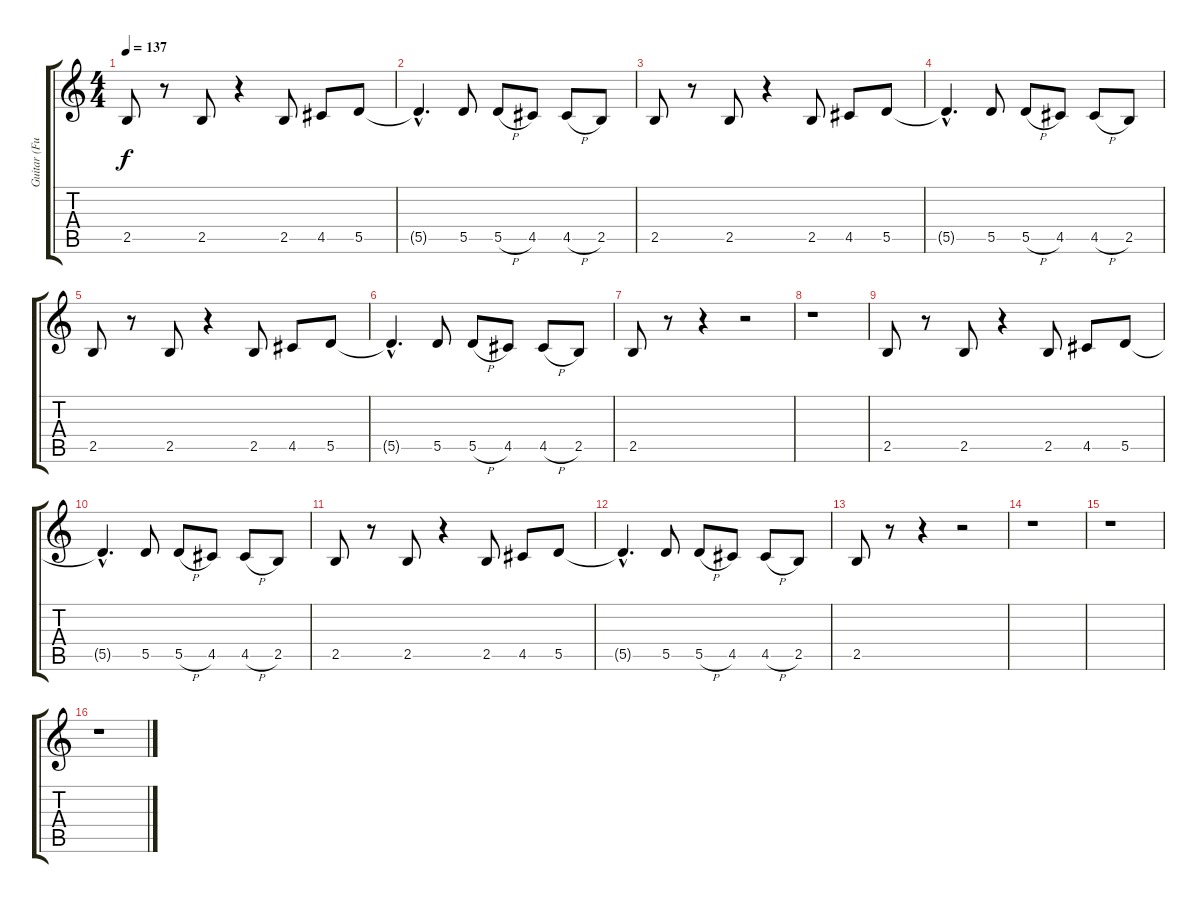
\track ("Guitar (Fuzz)" "Guitar (Fu") {instrument overdrivenguitar}
\staff {score tabs}
\tuning (E4 B3 G3 D3 A2 E2) {hide}
\ts (4 4)
\tempo 137
\clef g2
\ks c
2.5.8{dy f} r.8 2.5.8 r.4 2.5.8 4.5.8 5.5.8 |
5.5{hac t}.4{d} 5.5.8 5.5{h}.8 4.5.8 4.5{h}.8 2.5.8 |
2.5.8 r.8 2.5.8 r.4 2.5.8 4.5.8 5.5.8 |
5.5{hac t}.4{d} 5.5.8 5.5{h}.8 4.5.8 4.5{h}.8 2.5.8 |
2.5.8 r.8 2.5.8 r.4 2.5.8 4.5.8 5.5.8 |
5.5{hac t}.4{d} 5.5.8 5.5{h}.8 4.5.8 4.5{h}.8 2.5.8 |
2.5.8 r.8 r.4 r.2 |
r.1 |
2.5.8 r.8 2.5.8 r.4 2.5.8 4.5.8 5.5.8 |
5.5{hac t}.4{d} 5.5.8 5.5{h}.8 4.5.8 4.5{h}.8 2.5.8 |
2.5.8 r.8 2.5.8 r.4 2.5.8 4.5.8 5.5.8 |
5.5{hac t}.4{d} 5.5.8 5.5{h}.8 4.5.8 4.5{h}.8 2.5.8 |
2.5.8 r.8 r.4 r.2 |
r.1 |
r.1 |
r.1
